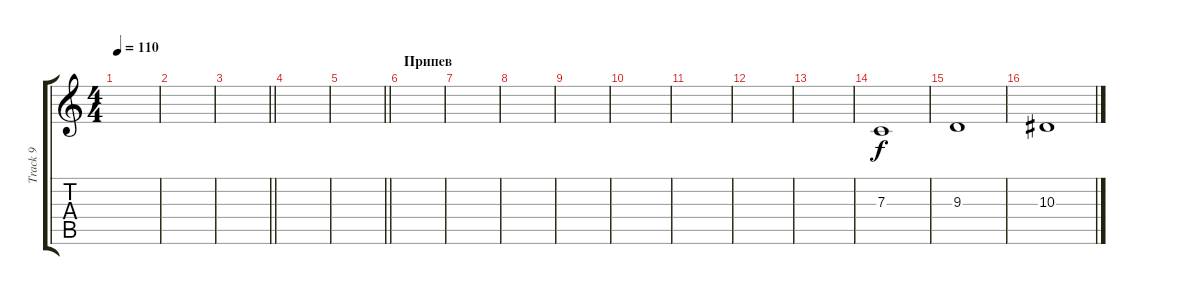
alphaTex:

\track ("Track 9" "Track 9") {instrument stringensemble1}
\staff {score tabs}
\tuning (D4 A3 F3 C3 G2 C2) {hide}
\ts (4 4)
\tempo 110
\clef g2
\ks c
|
|
\barLineRight lightlight
|
|
\barLineRight lightlight
|
\section ("" "Припев")
|
|
|
|
|
|
|
|
7.3.1 |
9.3.1 |
10.3.1
